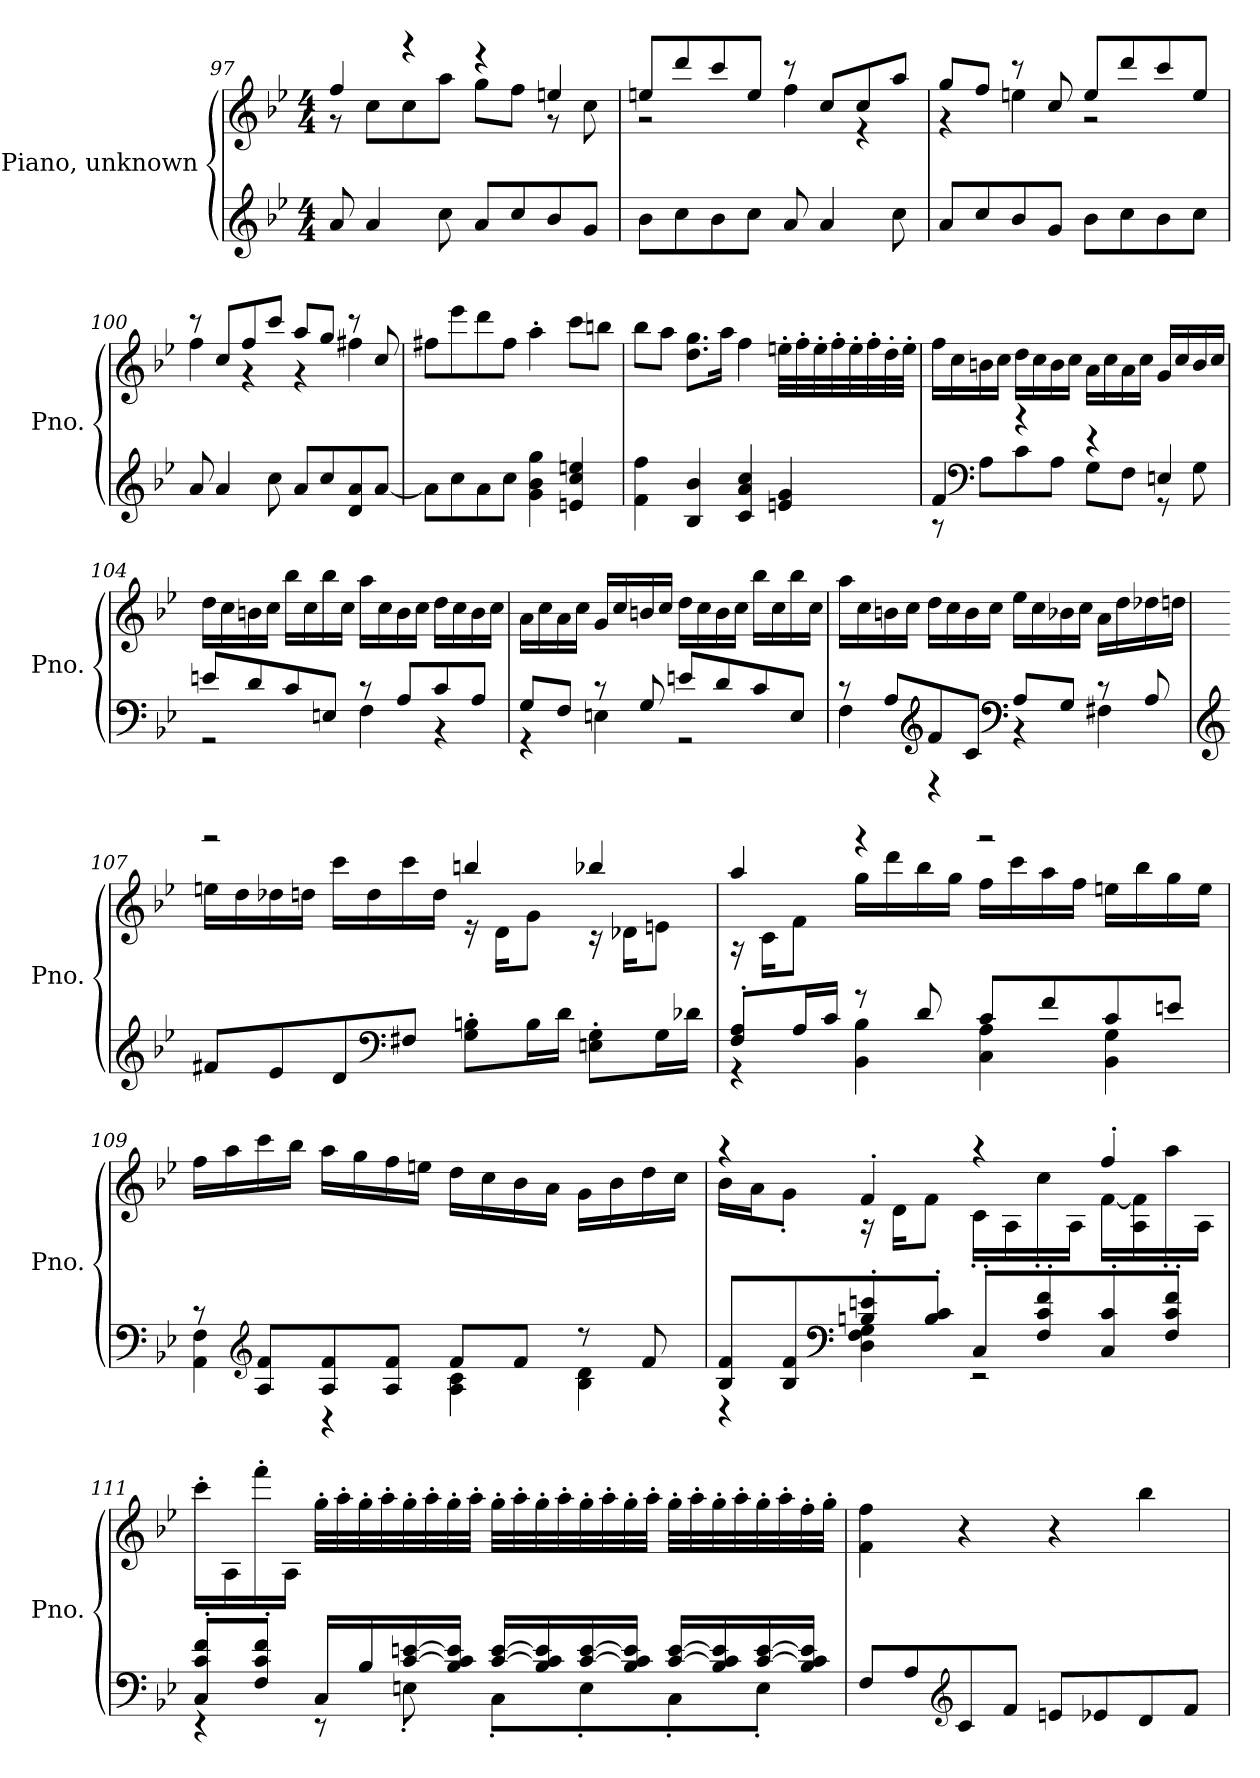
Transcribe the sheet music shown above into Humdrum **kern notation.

**kern	**kern
*part1	*part1
*staff2	*staff1
*I"Piano, unknown	*
*I'Pno.	*
*clefG2	*clefG2
*k[b-e-]	*k[b-e-]
*M4/4	*M4/4
=97	=97
*	*^
8a/	4ff/	8r
4a/	.	8cc\L
.	4r	8cc\
8cc\	.	8aa\J
8a/L	4r	8gg\L
8cc/	.	8ff\J
8b-/	4een/	8r
8g/J	.	8cc\
!!LO:LB:g=z	!!
=98	=98	=98
8b-\L	8een/L	2r
8cc\	8ddd/	.
8b-\	8ccc/	.
8cc\J	8ee/J	.
8a/	8r	4ff\
4a/	8cc/L	.
.	8cc/	4r
8cc\	8aa/J	.
=99	=99	=99
8a/L	8gg/L	4r
8cc/	8ff/J	.
8b-/	8r	4een\
8g/J	8cc/	.
8b-\L	8ee/L	2r
8cc\	8ddd/	.
8b-\	8ccc/	.
8cc\J	8ee/J	.
=100	=100	=100
8a/	8r	4ff\
4a/	8cc/L	.
.	8ff/	4r
8cc\	8ccc/J	.
8a/L	8aa/L	4r
8cc/	8gg/J	.
8d/ 8a/	8r	4ff#X\
[8a/J	8cc/	.
*	*v	*v
=101	=101
8a\L]	8ff#X\L
8cc\	8eee-\
8a\	8ddd\
8cc\J	8ff#\J
4g\ 4b-\ 4gg\	4aa'\
4en/ 4cc/ 4een/	8ccc\L
.	8bbn\J
!!LO:LB:g=z
=102	=102
4f\ 4ff\	8bb-\L
.	8aa\J
4B-/ 4b-/	8.dd\ 8.gg\L
.	16aa\Jk
4c/ 4a/ 4cc/	4ff\
4en/ 4g/	32een'\LLL
.	32ff'\
.	32ee'\
.	32ff'\
.	32ee'\
.	32ff'\
.	32dd'\
.	32ee'\JJJ
=103	=103
*^	*
4f/	8r	16ff\LL
.	.	16cc\
*clefF4	*	*
.	8A\L	16bn\
.	.	16cc\JJ
4r	8c\	16dd\LL
.	.	16cc\
.	8A\J	16b\
.	.	16cc\JJ
4r	8G\L	16a\LL
.	.	16cc\
.	8F\J	16a\
.	.	16cc\JJ
4En/	8r	16g/LL
.	.	16cc/
.	8G\	16b/
.	.	16cc/JJ
!!LO:LB:g=z
=104	=104	=104
8en/L	2r	16dd\LL
.	.	16cc\
8d/	.	16bn\
.	.	16cc\JJ
8c/	.	16bb-\LL
.	.	16cc\
8En/J	.	16bb-\
.	.	16cc\JJ
8r	4F\	16aa\LL
.	.	16cc\
8A/L	.	16b\
.	.	16cc\JJ
8c/	4r	16dd\LL
.	.	16cc\
8A/J	.	16b\
.	.	16cc\JJ
=105	=105	=105
8G/L	4r	16a\LL
.	.	16cc\
8F/J	.	16a\
.	.	16cc\JJ
8r	4En\	16g/LL
.	.	16cc/
8G/	.	16bn/
.	.	16cc/JJ
8en/L	2r	16dd\LL
.	.	16cc\
8d/	.	16b\
.	.	16cc\JJ
8c/	.	16bb-\LL
.	.	16cc\
8E/J	.	16bb-\
.	.	16cc\JJ
!!LO:PB:g=z
=106	=106	=106
8r	4F\	16aa\LL
.	.	16cc\
8A/L	.	16bn\
.	.	16cc\JJ
*clefG2	*	*
8f/	4r	16dd\LL
.	.	16cc\
8c/J	.	16b\
.	.	16cc\JJ
*clefF4	*	*
8A/L	4r	16ee-\LL
.	.	16cc\
8G/J	.	16b-X\
.	.	16cc\JJ
8r	4F#X\	16a\LL
.	.	16dd\
8A/	.	16dd-X\
.	.	16ddn\JJ
*v	*v	*
=107	=107
*clefG2	*
*	*^
8f#X/L	2r	16een\LL
.	.	16dd\
8e-/	.	16dd-X\
.	.	16ddn\JJ
8d/	.	16ccc\LL
.	.	16dd\
*clefF4	*	*
8F#X/J	.	16ccc\
.	.	16dd\JJ
8G\' 8Bn\'L	4bbn/	16r
.	.	16d\KL
16B\L	.	8g\J
16d\JJ	.	.
8En\' 8G\'L	4bb-X/	16r
.	.	16d-X\KL
16G\L	.	8en\J
16d-X\JJ	.	.
!!LO:LB:g=z	!!
=108	=108	=108
*^	*	*
8F/' 8A/'L	4r	4aa/	16r
.	.	.	16c\KL
16A/L	.	.	8f\J
16c/JJ	.	.	.
8r	4BB-\ 4B-\	4r	16gg\LL
.	.	.	16ddd\
8d/	.	.	16bb-\
.	.	.	16gg\JJ
8c/L	4C\ 4A\	2r	16ff\LL
.	.	.	16ccc\
8f/	.	.	16aa\
.	.	.	16ff\JJ
8c/	4BB-\ 4G\	.	16een\LL
.	.	.	16bb-\
8en/J	.	.	16gg\
.	.	.	16ee\JJ
*	*	*v	*v
=109	=109	=109
8r	4AA\ 4F\	16ff\LL
.	.	16aa\
*clefG2	*	*
8A/ 8f/L	.	16ccc\
.	.	16bb-\JJ
8A/ 8f/	4r	16aa\LL
.	.	16gg\
8A/ 8f/J	.	16ff\
.	.	16een\JJ
8f/L	4A\ 4c\	16dd\LL
.	.	16cc\
8f/J	.	16b-\
.	.	16a\JJ
8r	4B-\ 4d\	16g\LL
.	.	16b-\
8f/	.	16dd\
.	.	16cc\JJ
!!LO:LB:g=z
=110	=110	=110
*	*	*^
8B-/ 8f/L	4r	4r	16b-\LL
.	.	.	16a\J
8B-/ 8f/	.	.	8g'\J
*clefF4	*	*	*
8Bn/' 8en/'	4D\ 4F\ 4G\	4f'/	16r
.	.	.	16d\KL
8B/' 8c/'J	.	.	8f\J
8C'/L	2r	4r	16c'\LL
.	.	.	16A\
8F/' 8c/' 8f/'	.	.	16cc'\
.	.	.	16A\JJ
8C/' 8c/'	.	4ff'/	[16f\LL
.	.	.	16A\ 16f\]
8F/' 8c/' 8f/'J	.	.	16aa'\
.	.	.	16A\JJ
*	*	*v	*v
=111	=111	=111
8C/' 8c/' 8f/'L	4r	16ccc'\LL
.	.	16A\
8F/' 8c/' 8f/'J	.	16fff'\
.	.	16A\JJ
16C/LL	8r	32gg'\LLL
.	.	32aa'\
16B-/	.	32gg'\
.	.	32aa'\
[16c/ [16en/	8En'\	32gg'\
.	.	32aa'\
16B-/ 16c/] 16e/]JJ	.	32gg'\
.	.	32aa'\JJJ
[16c/ [16e/LL	8C'\L	32gg'\LLL
.	.	32aa'\
16B-/ 16c/] 16e/]	.	32gg'\
.	.	32aa'\
[16c/ [16e/	8E'\	32gg'\
.	.	32aa'\
16B-/ 16c/] 16e/]JJ	.	32gg'\
.	.	32aa'\JJJ
[16c/ [16e/LL	8C'\	32gg'\LLL
.	.	32aa'\
16B-/ 16c/] 16e/]	.	32gg'\
.	.	32aa'\
[16c/ [16e/	8E'\J	32gg'\
.	.	32aa'\
16B-/ 16c/] 16e/]JJ	.	32ff'\
.	.	32gg'\JJJ
*v	*v	*
!!LO:LB:g=z
=112	=112
8F/L	4f\ 4ff\
8A/	.
*clefG2	*
8c/	4r
8f/J	.
8en/L	4r
8e-X/	.
8d/	4bb-\
8f/J	.
=	=
*-	*-
